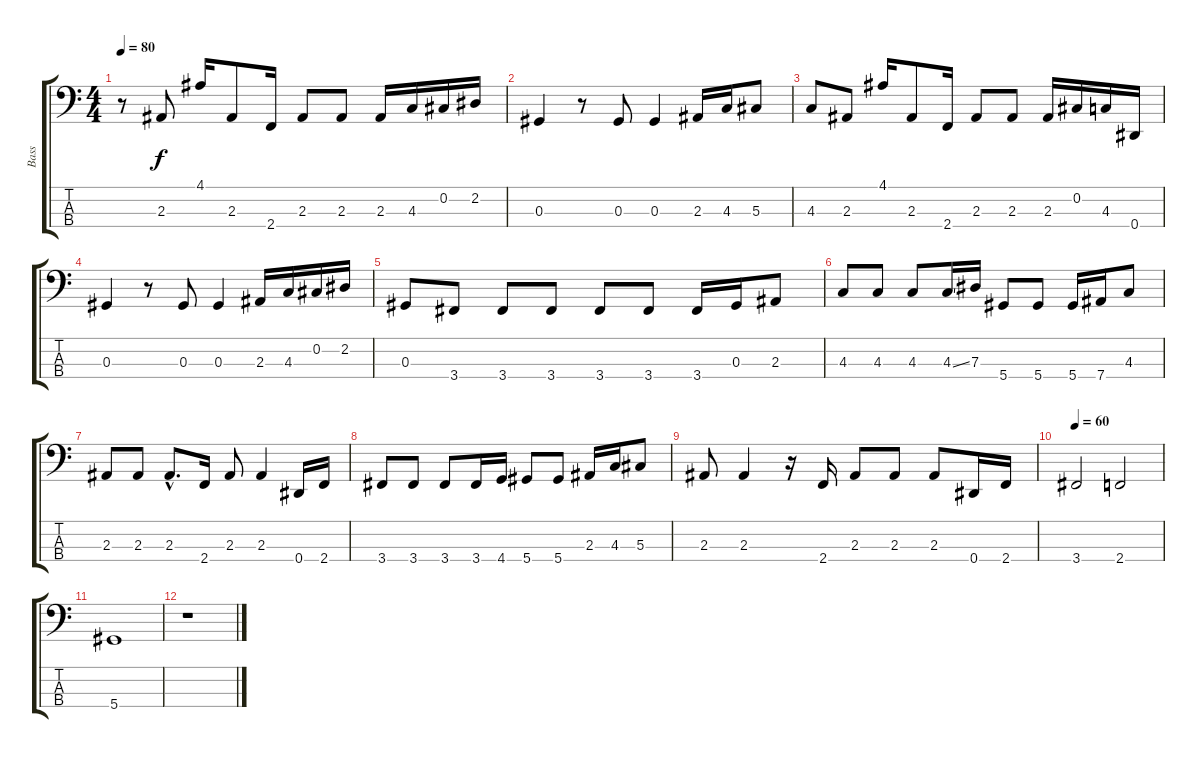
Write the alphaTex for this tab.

\track ("Bass" "Bass") {instrument electricbasspick}
\staff {score tabs}
\tuning (Gb2 Db2 Ab1 Eb1) {hide}
\ts (4 4)
\tempo 80
\clef f4
\ks c
r.8{dy f} 2.3.8 4.1.16 2.3.8 2.4.16 2.3.8 2.3.8 2.3.16 4.3.16 0.2.16 2.2.16 |
0.3.4 r.8 0.3.8 0.3.4 2.3.16 4.3.16 5.3.8 |
4.3.8 2.3.8 4.1.16 2.3.8 2.4.16 2.3.8 2.3.8 2.3.16 0.2.16 4.3.16 0.4.16 |
0.3.4 r.8 0.3.8 0.3.4 2.3.16 4.3.16 0.2.16 2.2.16 |
0.3.8 3.4.8 3.4.8 3.4.8 3.4.8 3.4.8 3.4.16 0.3.16 2.3.8 |
4.3.8 4.3.8 4.3.8 4.3{ss}.16 7.3.16 5.4.8 5.4.8 5.4.16 7.4.16 4.3.8 |
2.3.8 2.3.8 2.3{hac}.8{d} 2.4.16 2.3.8 2.3.4 0.4.16 2.4.16 |
3.4.8 3.4.8 3.4.8 3.4.16 4.4.16 5.4.8 5.4.8 2.3.16 4.3.16 5.3.8 |
2.3.8 2.3.4 r.16 2.4.16 2.3.8 2.3.8 2.3.8 0.4.16 2.4.16 |
\tempo 60
3.4.2 2.4.2 |
5.4.1 |
r.1
